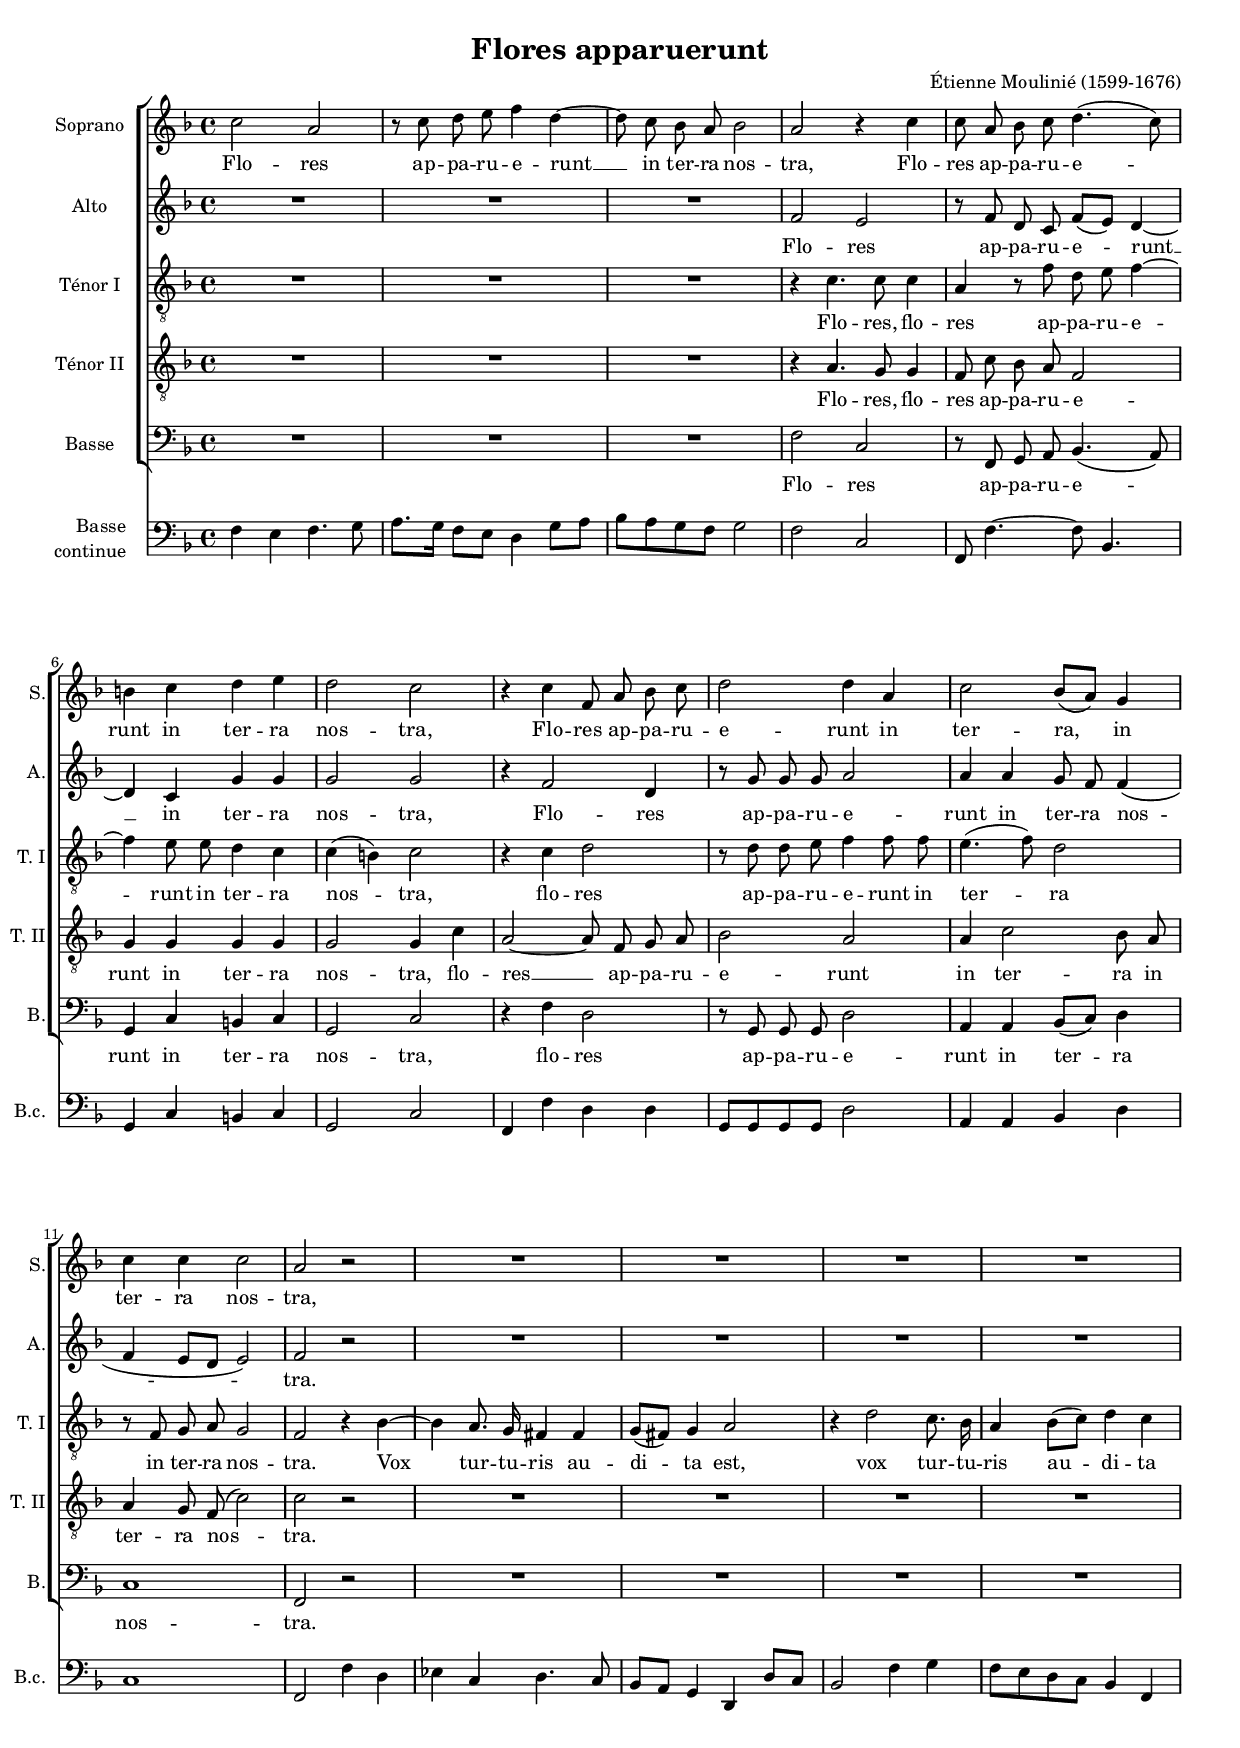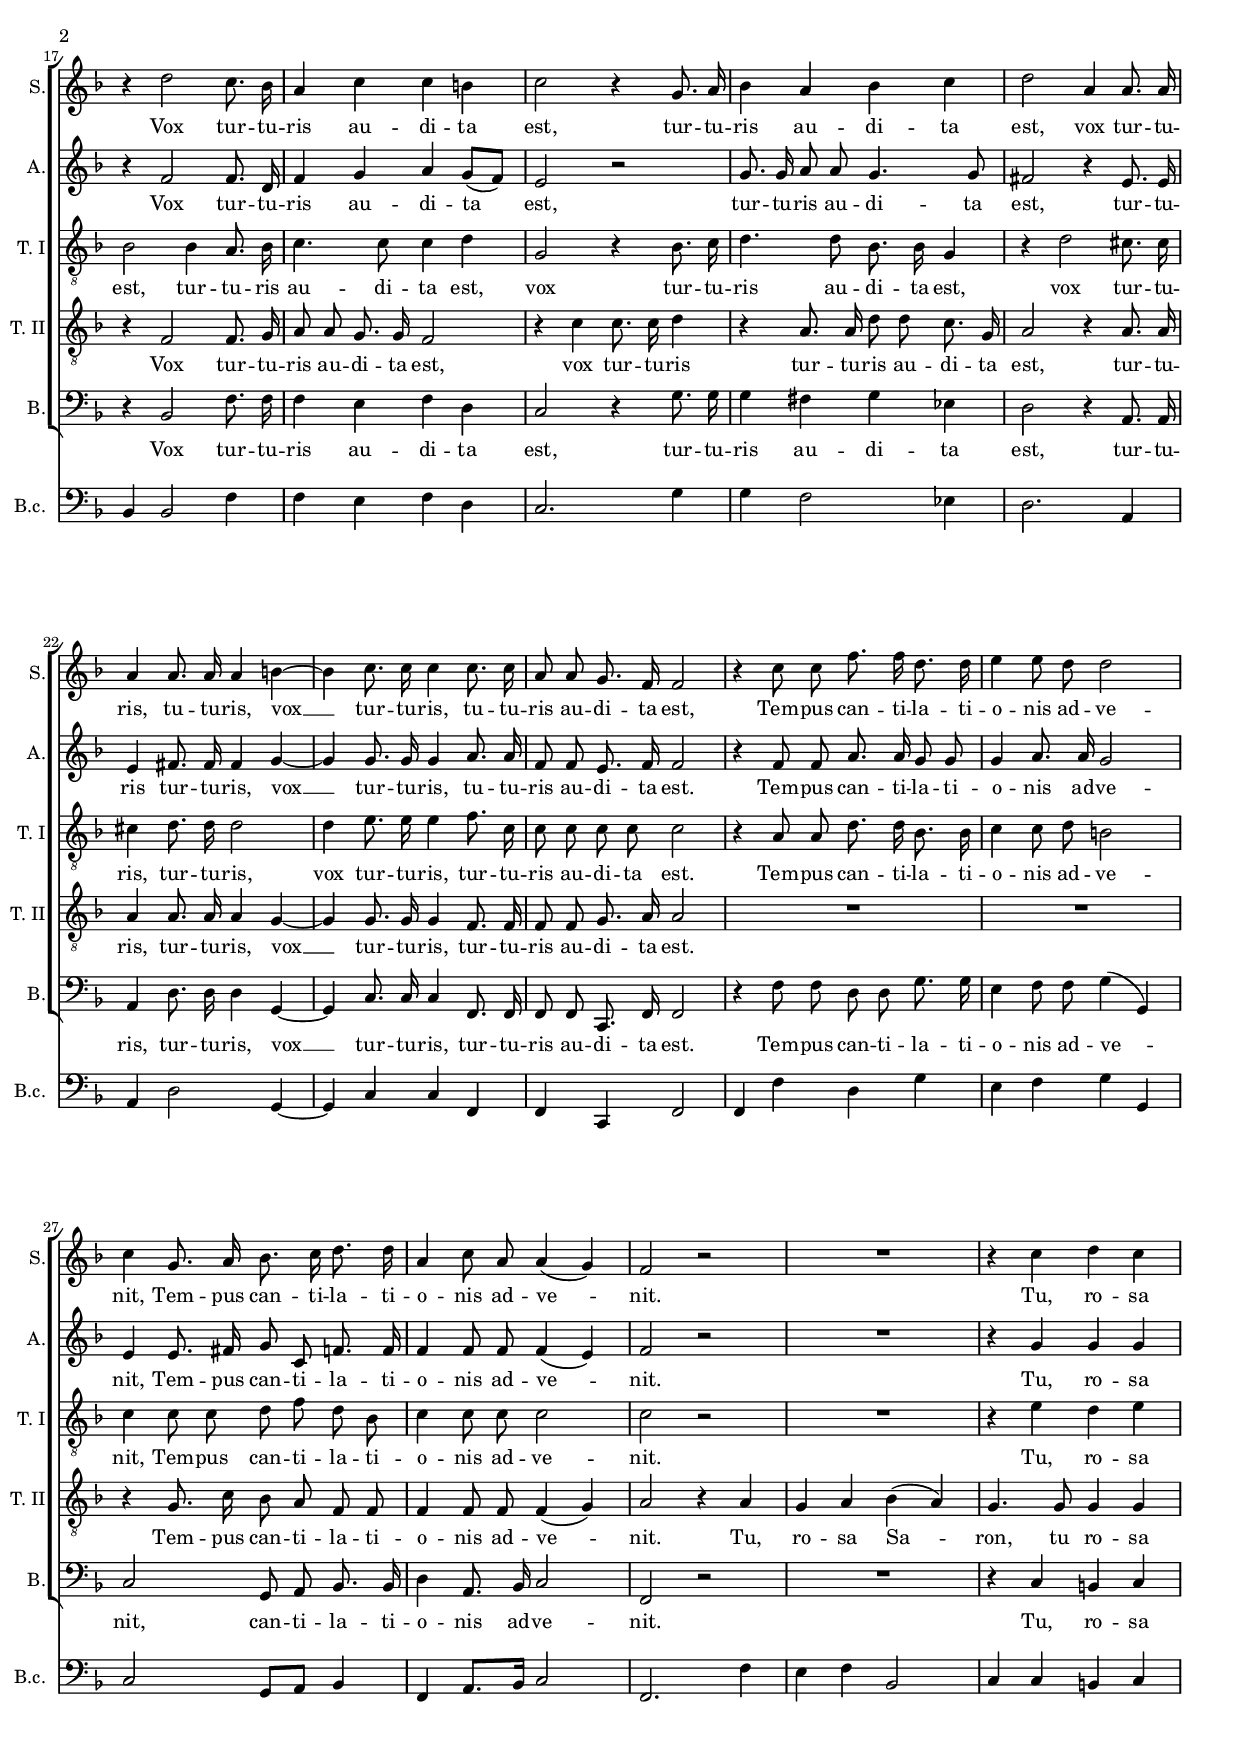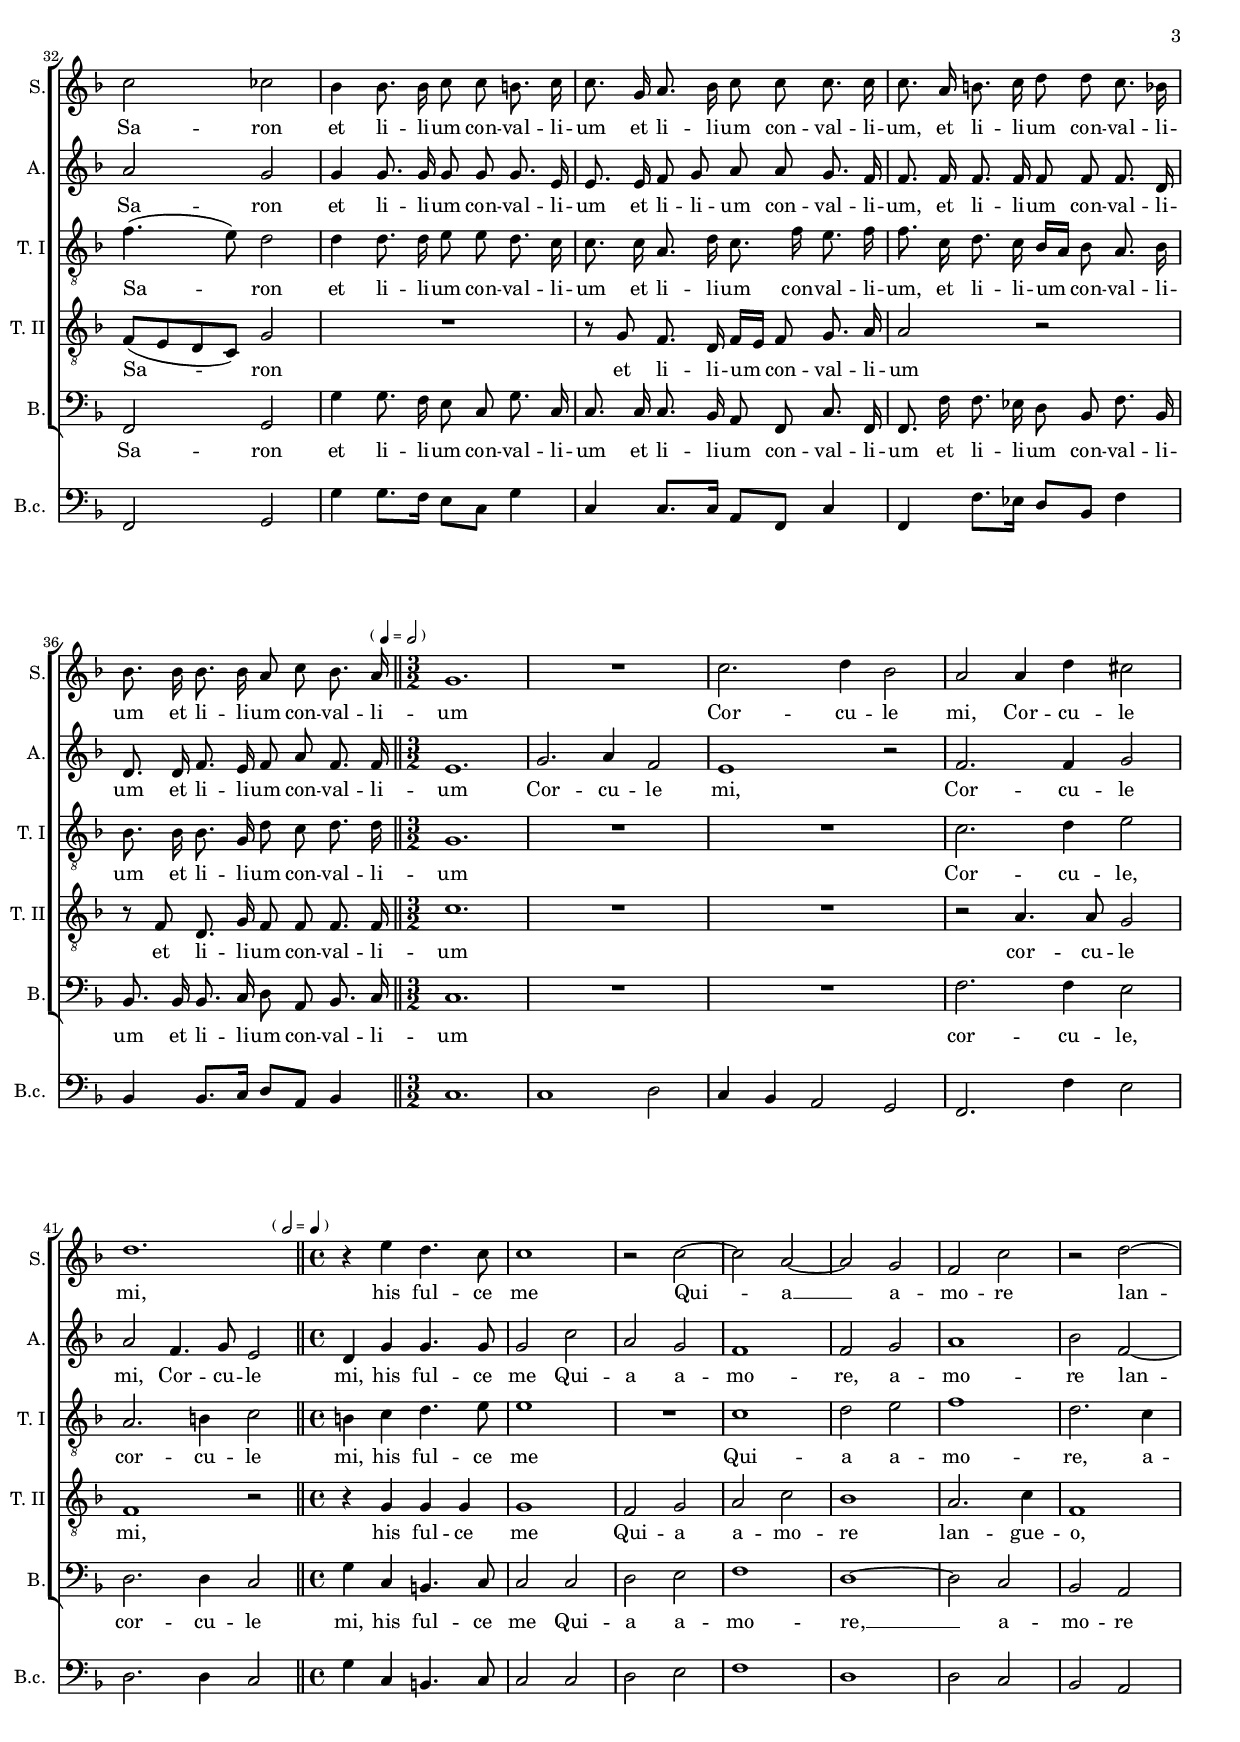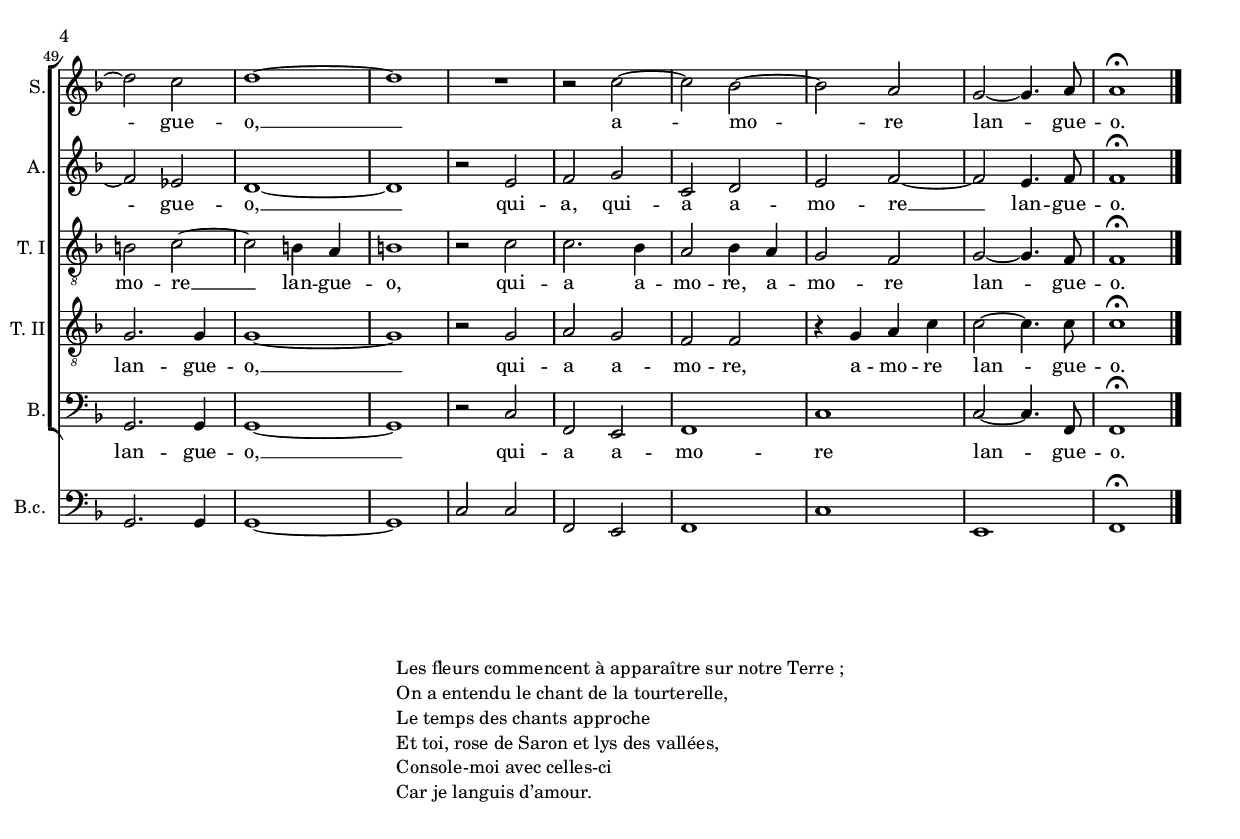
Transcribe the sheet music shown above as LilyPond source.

\version "2.18.2"

\header {
  title = "Flores apparuerunt"
  composer = "Étienne Moulinié (1599-1676)"
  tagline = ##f
}

#(set-global-staff-size 16)

global = {
  \key f \major
  \time 4/4
  \autoBeamOff
}

soprano = \relative c'' {
  \global
  c2 a
  r8 c d e f4 d~
  d8 c bes a bes2
  a r4 c
  c8 a bes c d4.( c8) |
  b4 c d e
  d2 c
  r4 c f,8 a bes c
  d2 d4 a
  c2 bes8[( a]) g4 
  c4 c c2
  a r
  R1*4
  r4 d2 c8. bes16
  a4 c c b
  c2 r4 g8. a16
  bes4 a bes c
  d2 a4 a8. a16
  a4 a8. a16 a4 b~
  b c8. c16 c4 c8. c16
  a8 a g8. f16 f2
  r4 c'8 c f8. f16 d8. d16
  e4 e8 d d2
  c4 g8. a16 bes8. c16 d8. d16 |
  a4 c8 a a4( g)
  f2 r
  R1
  r4 c' d c
  c2 ces 
  bes4 bes8. bes16 c8 c b8. c16
  c8. g16 a8. bes16 c8 c c8. c16
  c8. a16 b8. c16 d8 d c8. bes16
  bes8. bes16 bes8. bes16 a8 c bes8. a16
  \bar "||" \time 3/2 \mark \markup { (\note #"4" #1 = \note #"2" #1) }
  g1.
  R1.
  c2. d4 bes2
  a a4 d cis2
  d1.
  \bar "||" \time 4/4 \mark \markup { (\note #"2" #1 = \note #"4" #1) }
  r4 e d4. c8
  c1
  r2 c2~
  c a~ 
  a g
  f c'
  r d~
  d c
  d1~
  d
  R1
  r2 c~
  c bes~
  bes a
  g~ g4. a8 
  a1\fermata \bar "|."
}

alto = \relative c' {
  \global
  R1*3
  f2 e
  r8 f d c f[( e]) d4~
  d c g' g
  g2 g
  r4 f2 d4
  r8 g g g a2
  a4 a g8 f f4(
  f e8[ d] e2)
  f r
  R1*4
  r4 f2 f8. d16
  f4 g a g8[( f])
  e2 r
  g8. g16 a8 a g4. g8
  fis2 r4 e8. e16
  e4 fis8. fis16 fis4 g~
  g g8. g16 g4 a8. a16
  f8 f e8. f16 f2
  r4 f8 f a8. a16 g8 g
  g4 a8. a16 g2
  e4 e8. fis16 g8 c, f8. f16
  f4 f8 f f4( e)
  f2 r
  R1
  r4 g g g
  a2 g
  g4 g8. g16 g8 g g8. e16
  e8. e16 f8 g a a g8. f16
  f8. f16 f8. f16 f8 f f8. d16
  d8. d16 f8. e16 f8 a f8. f16
  \time 3/2
  e1.
  g2. a4 f2
  e1 r2
  f2. f4 g2
  a f4. g8 e2
  \time 4/4 d4 g g4. g8
  g2 c
  a g
  f1
  f2 g
  a1
  bes2 f~
  f ees
  d1~
  d
  r2 e
  f g
  c, d
  e f~
  f e4. f8
  f1\fermata
}

tenorOne = \relative c' {
  \global
  R1*3
  r4 c4. c8 c4
  a r8 f' d e f4~
  f e8 e d4 c
  c( b) c2
  r4 c d2
  r8 d d e f4 f8 f
  e4.( f8) d2
  r8 f, g a g2
  f r4 bes~
  bes a8. g16 fis4 fis
  g8[( fis]) g4 a2
  r4 d2 c8. bes16
  a4 bes8[( c]) d4 c
  bes2 bes4 a8. bes16
  c4. c8 c4 d
  g,2 r4 bes8. c16
  d4. d8 bes8. bes16 g4
  r d'2 cis8. cis16
  cis4 d8. d16 d2
  d4 e8. e16 e4 f8. c16
  c8 c c c c2
  r4 a8 a d8. d16 bes8. bes16
  c4 c8 d b2
  c4 c8 c d f d bes
  c4 c8 c c2
  c r
  R1
  r4 e d e
  f4.( e8) d2
  d4 d8. d16 e8 e d8. c16
  c8. c16 a8. d16 c8. f16 e8. f16
  f8. c16 d8. c16 bes[ a] bes8 a8. bes16
  bes8. bes16 bes8. g16 d'8 c d8. d16
  \time 3/2 g,1. 
  R1.*2
  c2. d4 e2
  a,2. b4 c2
  \time 4/4 b4 c d4. e8
  e1
  R1
  c
  d2 e
  f1
  d2. c4
  b2 c~
  c b4 a
  b1
  r2 c
  c2. bes4
  a2 bes4 a
  g2 f
  g~ g4. f8
  f1\fermata
}

tenorTwo = \relative c' {
  \global
  R1*3
  r4 a4. g8 g4
  f8 c' bes a f2
  g4 g g g
  g2 g4 c
  a2~ a8 f g a
  bes2 a
  a4 c2 bes8 a
  a4 g8 f( c'2)
  c r
  R1*4
  r4 f,2 f8. g16
  a8 a g8. g16 f2
  r4 c' c8. c16 d4
  r4 a8. a16 d8 d c8. g16
  a2 r4 a8. a16
  a4 a8. a16  a4 g~
  g g8. g16 g4 f8. f16
  f8 f g8. a16 a2
  R1*2
  r4 g8. c16 bes8 a f f
  f4 f8 f f4( g)
  a2 r4 a
  g a bes( a)
  g4. g8 g4 g
  f8[( e d c]) g'2
  R1
  r8 g f8. d16 f[ e] f8 g8. a16
  a2 r
  r8 f d8. g16 f8 f f8. f16
  \time 3/2 c'1.
  R1.*2
  r2 a4. a8 g2
  f1 r2
  \time 4/4 r4 g g g
  g1
  f2 g
  a c
  bes1
  a2. c4
  f,1
  g2. g4
  g1~
  g
  r2 g
  a g
  f f
  r4 g a c
  c2~ c4. c8
  c1\fermata
}

bass = \relative c {
  \global
  R1*3 
  f2 c
  r8 f, g a bes4.( a8)
  g4 c b c
  g2 c
  r4 f d2
  r8 g, g g d'2
  a4 a bes8[( c]) d4
  c1
  f,2 r
  R1*4
  r4 bes2 f'8. f16
  f4 e f d
  c2 r4 g'8. g16
  g4 fis g ees
  d2 r4 a8. a16
  a4 d8. d16 d4 g,~
  g c8. c16 c4 f,8. f16
  f8 f c8. f16 f2
  r4 f'8 f d d g8. g16
  e4 f8 f g4( g,)
  c2 g8 a bes8. bes16
  d4 a8. bes16 c2
  f, r
  R1
  r4 c' b c
  f,2 g
  g'4 g8. f16 e8 c g'8. c,16
  c8. c16 c8. bes16 a8 f c'8. f,16
  f8. f'16 f8. ees16 d8 bes f'8. bes,16
  bes8. bes16 bes8. c16 d8 a bes8. c16
  \time 3/2 c1.
  R1.*2
  f2. f4 e2
  d2. d4 c2
  \time 4/4 g'4 c, b4. c8
  c2 c
  d e
  f1
  d~
  d2 c
  bes a
  g2. g4
  g1~
  g
  r2 c
  f, e
  f1
  c'
  c2~ c4. f,8
  f1 \fermata
}

bcMusic = \relative c {
  \global \autoBeamOn
  f4 e f4. g8
  a8. g16 f8 e d4 g8 a
  bes a g f g2
  f2 c
  f,8 f'4.~ f8 bes,4.
  g4 c b c
  g2 c
  f,4 f' d d
  g,8 g g g d'2 |
  a4 a bes d
  c1
  f,2 f'4 d
  ees c d4. c8
  bes a g4 d d'8 c
  bes2 f'4 g
  f8 e d c bes4 f
  bes bes2 f'4
  f e f d
  c2. g'4
  g4 f2 ees4
  d2. a4
  a d2 g,4~
  g c c f,
  f c f2
  f4 f' d g
  e f g g,
  c2 g8 a bes4
  f4 a8. bes16 c2
  f,2. f'4
  e f bes,2
  c4 c b c
  f,2 g
  g'4 g8. f16 e8 c g'4
  c,4 c8. c16 a8 f c'4
  f, f'8. ees16 d8 bes f'4
  bes, bes8. c16 d8 a bes4
  \time 3/2 c1.
  c1 d2
  c4 bes a2 g
  f2. f'4 e2
  d2. d4 c2
  \time 4/4 g'4 c, b4. c8
  c2 c
  d e
  f1
  d
  d2 c
  bes a
  g2. g4
  g1~
  g
  c2 c
  f, e
  f1
  c'
  e,
  f\fermata
}

sopranoVerse = \lyricmode {
  Flo -- res ap -- pa -- ru -- e -- runt __ in ter -- ra nos -- tra,
  Flo -- res ap -- pa -- ru -- e -- runt in ter -- ra nos -- tra,
  Flo -- res ap -- pa -- ru -- e -- runt in ter -- ra, in ter -- ra nos -- tra,
  Vox tur -- tu -- ris au -- di -- ta est,
  tur -- tu -- ris au -- di -- ta est,
  vox tur -- tu -- ris, 
  tu -- tu -- ris, 
  vox __ tur -- tu -- ris,
  tu -- tu -- ris au -- di -- ta est,
  Tem -- pus can -- ti -- la -- ti -- o -- nis ad -- ve -- nit,
  Tem -- pus can -- ti -- la -- ti -- o -- nis ad -- ve -- nit.
  Tu, ro -- sa Sa -- ron et li -- li -- um con -- val -- li -- um
  et li -- li -- um con -- val -- li -- um,
  et li -- li -- um con -- val -- li -- um
  et li -- li -- um con -- val -- li -- um
  Cor -- cu -- le mi, Cor -- cu -- le mi, his ful -- ce me
  Qui -- a __ a -- mo -- re lan -- gue -- o, __
  a -- mo -- re lan -- gue -- o.
  
}

altoVerse = \lyricmode {
  Flo -- res ap -- pa -- ru -- e -- runt __ in ter -- ra nos -- tra,
  Flo -- res ap -- pa -- ru -- e -- runt in ter -- ra nos -- tra.
  Vox tur -- tu -- ris au -- di -- ta est,
  tur -- tu -- ris au -- di -- ta est,
  tur -- tu -- ris tur -- tu -- ris, 
  vox __ tur -- tu -- ris,
  tu -- tu -- ris au -- di -- ta est.
  Tem -- pus can -- ti -- la -- ti -- o -- nis ad -- ve -- nit,
  Tem -- pus can -- ti -- la -- ti -- o -- nis ad -- ve -- nit.
  Tu, ro -- sa Sa -- ron et li -- li -- um con -- val -- li -- um
  et li -- li -- um con -- val -- li -- um,
  et li -- li -- um con -- val -- li -- um
  et li -- li -- um con -- val -- li -- um
  Cor -- cu -- le mi, Cor -- cu -- le mi, Cor -- cu -- le mi,
  his ful -- ce me
  Qui -- a a -- mo -- re, a -- mo -- re lan -- gue -- o, __
  qui -- a, qui -- a a -- mo -- re __ lan -- gue -- o.
  
}

tenorOneVerse = \lyricmode {
  Flo -- res, flo -- res ap -- pa -- ru -- e -- runt 
  in ter -- ra nos -- tra,
  flo -- res ap -- pa -- ru -- e -- runt 
  in ter -- ra in ter -- ra nos -- tra.
  Vox tur -- tu -- ris au -- di -- ta est,
  vox tur -- tu -- ris au -- di -- ta est,
  tur -- tu -- ris au -- di -- ta est,
  vox tur -- tu -- ris au -- di -- ta est, 
  vox tur -- tu -- ris, tur -- tu -- ris,
  vox tur -- tu -- ris, tur -- tu -- ris au -- di -- ta est.
  Tem -- pus can -- ti -- la -- ti -- o -- nis ad -- ve -- nit,
  Tem -- pus can -- ti -- la -- ti -- o -- nis ad -- ve -- nit.
  Tu, ro -- sa Sa -- ron et li -- li -- um con -- val -- li -- um
  et li -- li -- um con -- val -- li -- um,
  et li -- li -- um con -- val -- li -- um
  et li -- li -- um con -- val -- li -- um
  Cor -- cu -- le, cor -- cu -- le mi,
  his ful -- ce me
  Qui -- a a -- mo -- re, a -- mo -- re __ lan -- gue -- o,
  qui -- a a -- mo -- re, a -- mo -- re lan -- gue -- o.
  
}
tenorTwoVerse = \lyricmode {
  Flo -- res, flo -- res ap -- pa -- ru -- e -- runt 
  in ter -- ra nos -- tra,
  flo -- res __ ap -- pa -- ru -- e -- runt 
  in ter -- ra in ter -- ra nos -- tra.
  Vox tur -- tu -- ris au -- di -- ta est,
  vox tur -- tu -- ris
  tur -- tu -- ris au -- di -- ta est,
  tur -- tu -- ris, tur -- tu -- ris,
  vox __ tur -- tu -- ris, tur -- tu -- ris au -- di -- ta est.
  Tem -- pus can -- ti -- la -- ti -- o -- nis ad -- ve -- nit.
  Tu, ro -- sa Sa -- ron, tu ro -- sa Sa -- ron
  et li -- li -- um con -- val -- li -- um
  et li -- li -- um con -- val -- li -- um
  cor -- cu -- le mi,
  his ful -- ce me
  Qui -- a a -- mo -- re lan -- gue -- o, lan -- gue -- o, __
  qui -- a a -- mo -- re, a -- mo -- re lan -- gue -- o.
  
}
bassVerse = \lyricmode {
 Flo -- res ap -- pa -- ru -- e -- runt 
  in ter -- ra nos -- tra,
  flo -- res ap -- pa -- ru -- e -- runt 
  in ter -- ra nos -- tra.
  Vox tur -- tu -- ris au -- di -- ta est,
  tur -- tu -- ris au -- di -- ta est,
  tur -- tu -- ris, tur -- tu -- ris,
  vox __ tur -- tu -- ris, tur -- tu -- ris au -- di -- ta est.
  Tem -- pus can -- ti -- la -- ti -- o -- nis ad -- ve -- nit,
  can -- ti -- la -- ti -- o -- nis ad -- ve -- nit.
  Tu, ro -- sa Sa -- ron
  et li -- li -- um con -- val -- li -- um
  et li -- li -- um con -- val -- li -- um
  et li -- li -- um con -- val -- li -- um
  et li -- li -- um con -- val -- li -- um
  cor -- cu -- le, cor -- cu -- le mi,
  his ful -- ce me
  Qui -- a a -- mo -- re, __ a -- mo -- re lan -- gue -- o, __
  qui -- a a -- mo -- re lan -- gue -- o.
  
}





choirPart = \new ChoirStaff <<
  \new Staff \with {
    midiInstrument = "choir aahs"
    instrumentName = "Soprano"
    shortInstrumentName = "S."
  } \new Voice = "soprano" \soprano
  \new Lyrics \with {
    \override VerticalAxisGroup #'staff-affinity = #CENTER
  } \lyricsto "soprano" \sopranoVerse
  \new Staff \with {
    midiInstrument = "choir aahs"
    instrumentName = "Alto"
    shortInstrumentName = "A."
  } \new Voice = "alto" \alto
  \new Lyrics \with {
    \override VerticalAxisGroup #'staff-affinity = #CENTER
  } \lyricsto "alto" \altoVerse
  \new Staff \with {
    midiInstrument = "choir aahs"
    instrumentName =  "Ténor I"
    shortInstrumentName =  "T. I"
  } {
    \clef "treble_8"
    \new Voice = "tenor1" { \tenorOne }
  }
  \new Lyrics \with {
    \override VerticalAxisGroup #'staff-affinity = #CENTER
  } \lyricsto "tenor1" \tenorOneVerse
  \new Staff \with {
    midiInstrument = "choir aahs"
    instrumentName =  "Ténor II"
    shortInstrumentName =  "T. II"
  } {
    \clef "treble_8"  
    \new Voice = "tenor2" { \tenorTwo }
  }
  \new Lyrics \with {
    \override VerticalAxisGroup #'staff-affinity = #CENTER
  } \lyricsto "tenor2" \tenorTwoVerse
  \new Staff \with {
    midiInstrument = "choir aahs"
    instrumentName = "Basse"
    shortInstrumentName = "B."
  } {
    \clef bass
    \new Voice = "bass" \bass
  }
  \new Lyrics \with {
    \override VerticalAxisGroup #'staff-affinity = #CENTER
  } \lyricsto "bass" \bassVerse
>>

bassoContinuoPart = \new Staff \with {
  instrumentName = \markup{\column{\right-align{Basse continue}}}
  shortInstrumentName = "B.c."
  midiInstrument = "cello"
} { \clef bass \bcMusic }


traduction = \markup {
  \fill-line {
    \column{
      \line{ Les fleurs commencent à apparaître sur notre Terre ;}
      \line{ On a entendu le chant de la tourterelle, }
      \line{ Le temps des chants approche }
      \line{ Et toi, rose de Saron et lys des vallées, }
      \line{ Console-moi avec celles-ci }
      \line{ Car je languis d’amour. }
    }
  }
}

\score {
  <<
    \choirPart
    \bassoContinuoPart
  >>
  
  
  \layout { 
    \context {
      \Score {
        \override RehearsalMark.font-size = #-2
      }
    }
  }
  \midi {
    \tempo 4=80
  }
}

\traduction